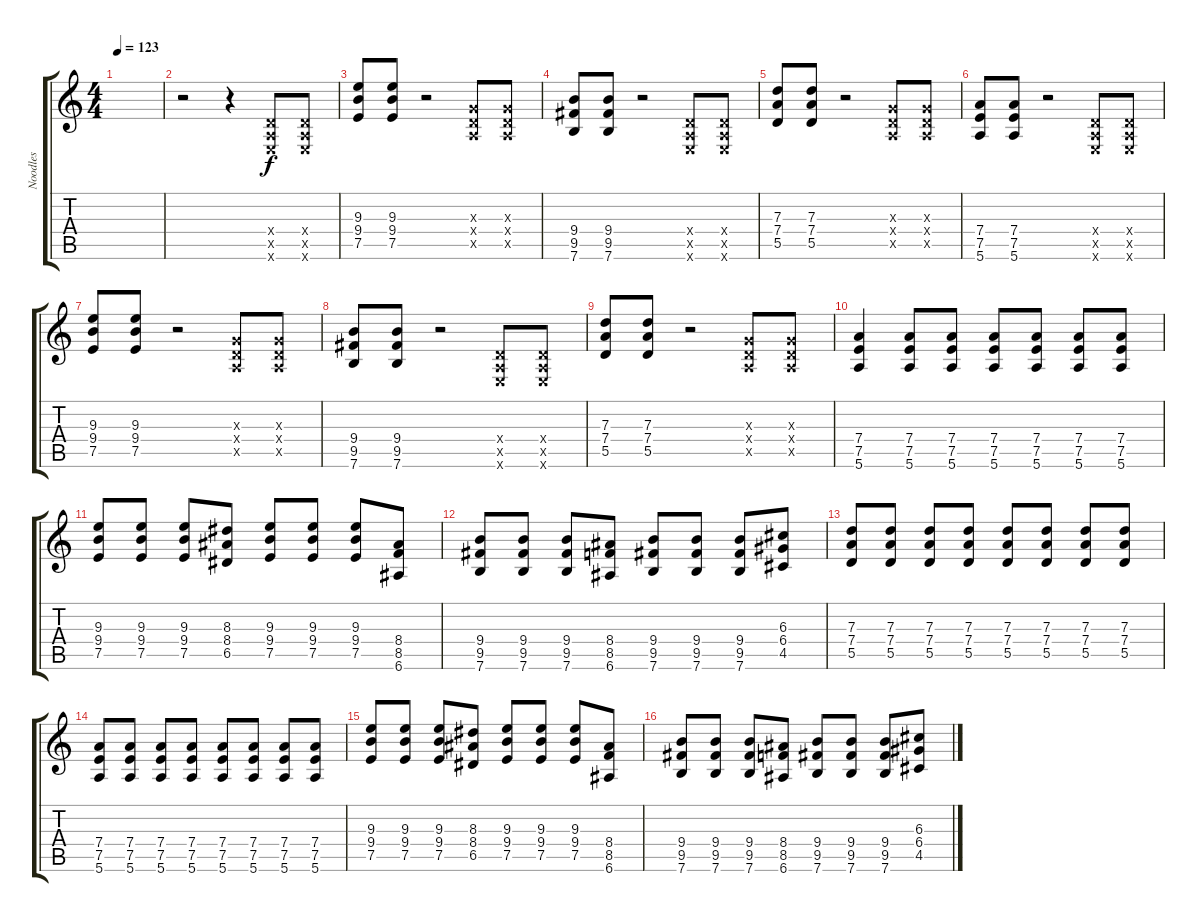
\track ("Noodles" "Noodles") {instrument distortionguitar}
\staff {score tabs}
\tuning (E4 B3 G3 D3 A2 E2) {hide}
\ts (4 4)
\tempo 123
\clef g2
\ks c
|
r.2 r.4 (0.4{x} 0.5{x} 0.6{x}).8 (0.4{x} 0.5{x} 0.6{x}).8 |
(9.3 9.4 7.5).8 (9.3 9.4 7.5).8 r.2 (0.3{x} 0.4{x} 0.5{x}).8 (0.3{x} 0.4{x} 0.5{x}).8 |
(9.4 9.5 7.6).8 (9.4 9.5 7.6).8 r.2 (0.4{x} 0.5{x} 0.6{x}).8 (0.4{x} 0.5{x} 0.6{x}).8 |
(7.3 7.4 5.5).8 (7.3 7.4 5.5).8 r.2 (0.3{x} 0.4{x} 0.5{x}).8 (0.3{x} 0.4{x} 0.5{x}).8 |
(7.4 7.5 5.6).8 (7.4 7.5 5.6).8 r.2 (0.4{x} 0.5{x} 0.6{x}).8 (0.4{x} 0.5{x} 0.6{x}).8 |
(9.3 9.4 7.5).8 (9.3 9.4 7.5).8 r.2 (0.3{x} 0.4{x} 0.5{x}).8 (0.3{x} 0.4{x} 0.5{x}).8 |
(9.4 9.5 7.6).8 (9.4 9.5 7.6).8 r.2 (0.4{x} 0.5{x} 0.6{x}).8 (0.4{x} 0.5{x} 0.6{x}).8 |
(7.3 7.4 5.5).8 (7.3 7.4 5.5).8 r.2 (0.3{x} 0.4{x} 0.5{x}).8 (0.3{x} 0.4{x} 0.5{x}).8 |
(7.4 7.5 5.6).4 (7.4 7.5 5.6).8 (7.4 7.5 5.6).8 (7.4 7.5 5.6).8 (7.4 7.5 5.6).8 (7.4 7.5 5.6).8 (7.4 7.5 5.6).8 |
(9.3 9.4 7.5).8 (9.3 9.4 7.5).8 (9.3 9.4 7.5).8 (8.3 8.4 6.5).8 (9.3 9.4 7.5).8 (9.3 9.4 7.5).8 (9.3 9.4 7.5).8 (8.4 8.5 6.6).8 |
(9.4 9.5 7.6).8 (9.4 9.5 7.6).8 (9.4 9.5 7.6).8 (8.4 8.5 6.6).8 (9.4 9.5 7.6).8 (9.4 9.5 7.6).8 (9.4 9.5 7.6).8 (6.3 6.4 4.5).8 |
(7.3 7.4 5.5).8 (7.3 7.4 5.5).8 (7.3 7.4 5.5).8 (7.3 7.4 5.5).8 (7.3 7.4 5.5).8 (7.3 7.4 5.5).8 (7.3 7.4 5.5).8 (7.3 7.4 5.5).8 |
(7.4 7.5 5.6).8 (7.4 7.5 5.6).8 (7.4 7.5 5.6).8 (7.4 7.5 5.6).8 (7.4 7.5 5.6).8 (7.4 7.5 5.6).8 (7.4 7.5 5.6).8 (7.4 7.5 5.6).8 |
(9.3 9.4 7.5).8 (9.3 9.4 7.5).8 (9.3 9.4 7.5).8 (8.3 8.4 6.5).8 (9.3 9.4 7.5).8 (9.3 9.4 7.5).8 (9.3 9.4 7.5).8 (8.4 8.5 6.6).8 |
(9.4 9.5 7.6).8 (9.4 9.5 7.6).8 (9.4 9.5 7.6).8 (8.4 8.5 6.6).8 (9.4 9.5 7.6).8 (9.4 9.5 7.6).8 (9.4 9.5 7.6).8 (6.3 6.4 4.5).8
